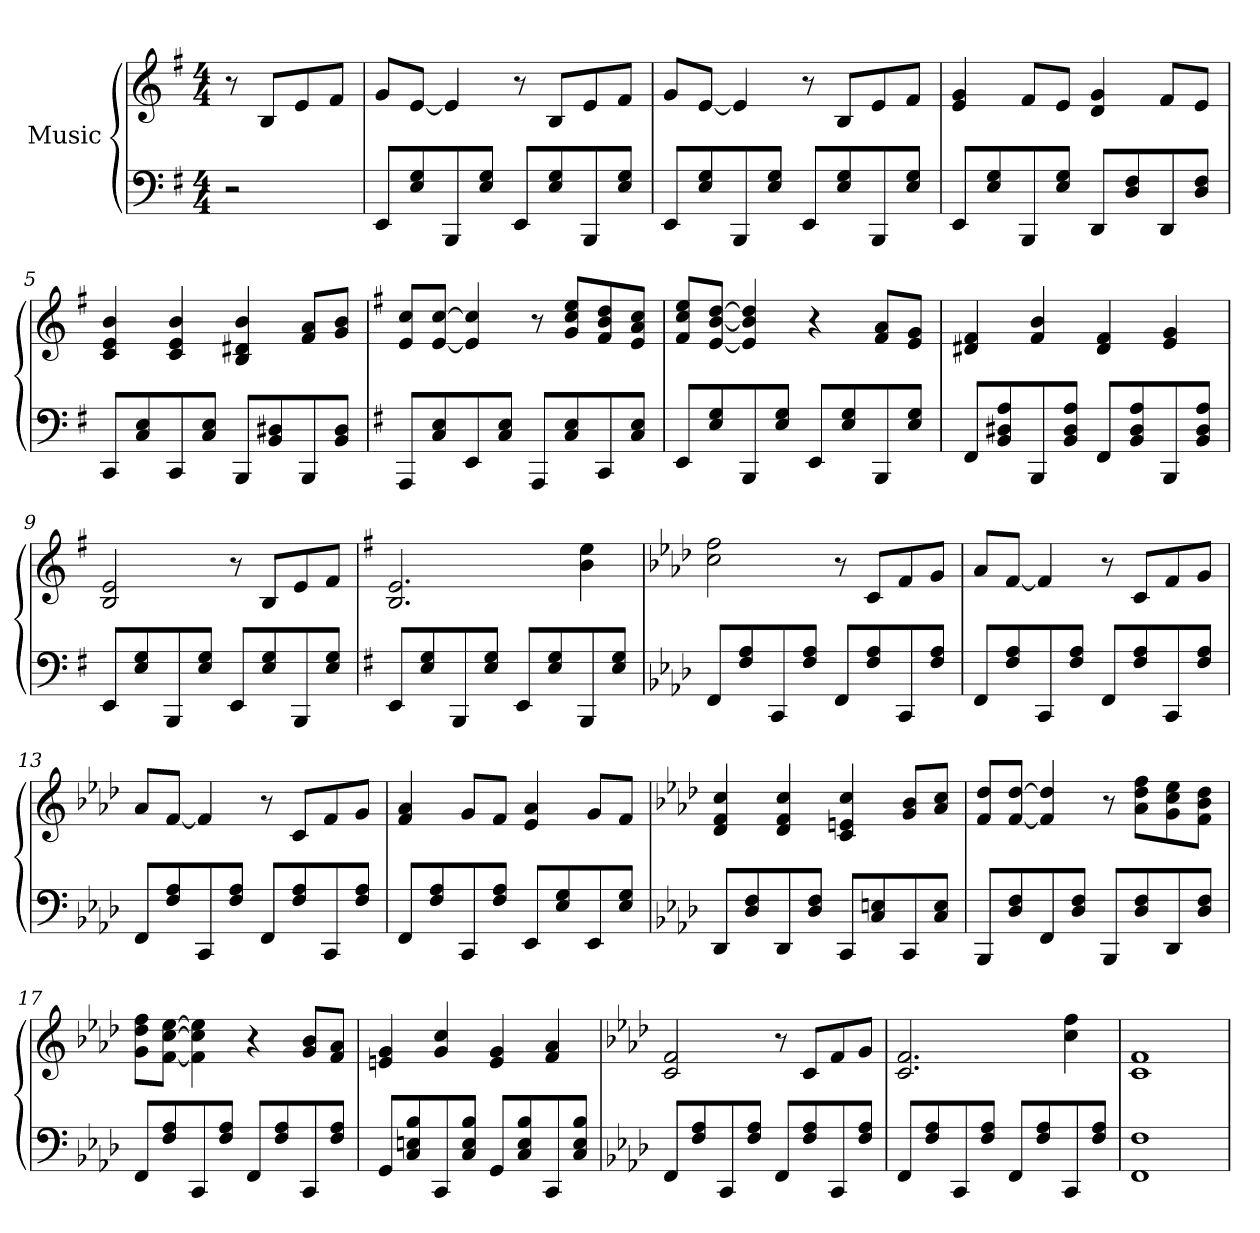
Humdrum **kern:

**kern	**kern
*part1	*part1
*staff2	*staff1
*I"Music	*
*clefF4	*clefG2
*k[f#]	*k[f#]
*M4/4	*M4/4
=1	=1
2r	8r
.	8B/L
.	8e/
.	8f#/J
=2	=2
8EE/L	8g/L
8E/ 8G/	[8e/J
8BBB/	4e/]
8G/ 8E/J	.
8EE/L	8r
8E/ 8G/	8B/L
8BBB/	8e/
8E/ 8G/J	8f#/J
=3	=3
8EE/L	8g/L
8G/ 8E/	[8e/J
8BBB/	4e/]
8G/ 8E/J	.
8EE/L	8r
8G/ 8E/	8B/L
8BBB/	8e/
8G/ 8E/J	8f#/J
=4	=4
8EE/L	4e/ 4g/
8E/ 8G/	.
8BBB/	8f#/L
8E/ 8G/J	8e/J
8DD/L	4d/ 4g/
8D/ 8F#/	.
8DD/	8f#/L
8F#/ 8D/J	8e/J
=5	=5
8CC/L	4b/ 4e/ 4c/
8E/ 8C/	.
8CC/	4b/ 4e/ 4c/
8E/ 8C/J	.
8BBB/L	4B/ 4d#X/ 4b/
8BB/ 8D#X/	.
8BBB/	8a/ 8f#/L
8D#/ 8BB/J	8g/ 8b/J
=6	=6
*k[f#]	*k[f#]
8AAA/L	8cc/ 8e/L
8E/ 8C/	[8e/ [8cc/J
8EE/	4cc/] 4e/]
8C/ 8E/J	.
8AAA/L	8r
8E/ 8C/	8g/ 8ee/ 8cc/L
8CC/	8b/ 8f#/ 8dd/
8C/ 8E/J	8cc/ 8e/ 8a/J
=7	=7
8EE/L	8ee/ 8f#/ 8cc/L
8G/ 8E/	[8b/ [8e/ [8dd/J
8BBB/	4dd/] 4e/] 4b/]
8G/ 8E/J	.
8EE/L	4r
8G/ 8E/	.
8BBB/	8f#/ 8a/L
8E/ 8G/J	8e/ 8g/J
=8	=8
8FF#/L	4d#X/ 4f#/
8BB/ 8A/ 8D#X/	.
8BBB/	4f#/ 4b/
8D#/ 8BB/ 8A/J	.
8FF#/L	4f#/ 4d#/
8D#/ 8A/ 8BB/	.
8BBB/	4e/ 4g/
8A/ 8D#/ 8BB/J	.
=9	=9
8EE/L	2B/ 2e/
8E/ 8G/	.
8BBB/	.
8G/ 8E/J	.
8EE/L	8r
8E/ 8G/	8B/L
8BBB/	8e/
8E/ 8G/J	8f#/J
=10	=10
*k[f#]	*k[f#]
8EE/L	2.B/ 2.e/
8G/ 8E/	.
8BBB/	.
8G/ 8E/J	.
8EE/L	.
8E/ 8G/	.
8BBB/	4b\ 4ee\
8E/ 8G/J	.
=11	=11
*k[b-e-a-d-]	*k[b-e-a-d-]
8FF/L	2ff\ 2cc\
8F/ 8A-/	.
8CC/	.
8A-/ 8F/J	.
8FF/L	8r
8F/ 8A-/	8c/L
8CC/	8f/
8A-/ 8F/J	8g/J
=12	=12
8FF/L	8a-/L
8A-/ 8F/	[8f/J
8CC/	4f/]
8A-/ 8F/J	.
8FF/L	8r
8F/ 8A-/	8c/L
8CC/	8f/
8A-/ 8F/J	8g/J
=13	=13
8FF/L	8a-/L
8F/ 8A-/	[8f/J
8CC/	4f/]
8F/ 8A-/J	.
8FF/L	8r
8A-/ 8F/	8c/L
8CC/	8f/
8F/ 8A-/J	8g/J
=14	=14
8FF/L	4a-/ 4f/
8F/ 8A-/	.
8CC/	8g/L
8F/ 8A-/J	8f/J
8EE-/L	4a-/ 4e-/
8G/ 8E-/	.
8EE-/	8g/L
8G/ 8E-/J	8f/J
=15	=15
*k[b-e-a-d-]	*k[b-e-a-d-]
8DD-/L	4d-/ 4cc/ 4f/
8D-/ 8F/	.
8DD-/	4d-/ 4cc/ 4f/
8D-/ 8F/J	.
8CC/L	4en/ 4cc/ 4c/
8C/ 8En/	.
8CC/	8b-/ 8g/L
8E/ 8C/J	8cc/ 8a-/J
=16	=16
8BBB-/L	8dd-/ 8f/L
8F/ 8D-/	[8dd-/ [8f/J
8FF/	4f/] 4dd-/]
8D-/ 8F/J	.
8BBB-/L	8r
8D-/ 8F/	8ff\ 8a-\ 8dd-\L
8DD-/	8ee-\ 8cc\ 8g\
8F/ 8D-/J	8b-\ 8dd-\ 8f\J
=17	=17
8FF/L	8dd-\ 8ff\ 8g\L
8A-/ 8F/	[8f\ [8ee-\ [8cc\J
8CC/	4ee-\] 4cc\] 4f\]
8A-/ 8F/J	.
8FF/L	4r
8F/ 8A-/	.
8CC/	8b-/ 8g/L
8F/ 8A-/J	8a-/ 8f/J
=18	=18
8GG/L	4g/ 4en/
8En/ 8B-/ 8C/	.
8CC/	4g/ 4cc/
8B-/ 8C/ 8E/J	.
8GG/L	4e/ 4g/
8C/ 8E/ 8B-/	.
8CC/	4a-/ 4f/
8C/ 8E/ 8B-/J	.
=19	=19
*k[b-e-a-d-]	*k[b-e-a-d-]
8FF/L	2f/ 2c/
8A-/ 8F/	.
8CC/	.
8F/ 8A-/J	.
8FF/L	8r
8F/ 8A-/	8c/L
8CC/	8f/
8A-/ 8F/J	8g/J
=20	=20
8FF/L	2.c/ 2.f/
8F/ 8A-/	.
8CC/	.
8F/ 8A-/J	.
8FF/L	.
8F/ 8A-/	.
8CC/	4cc\ 4ff\
8A-/ 8F/J	.
=21	=21
1FF 1F	1c 1f
=	=
*-	*-
